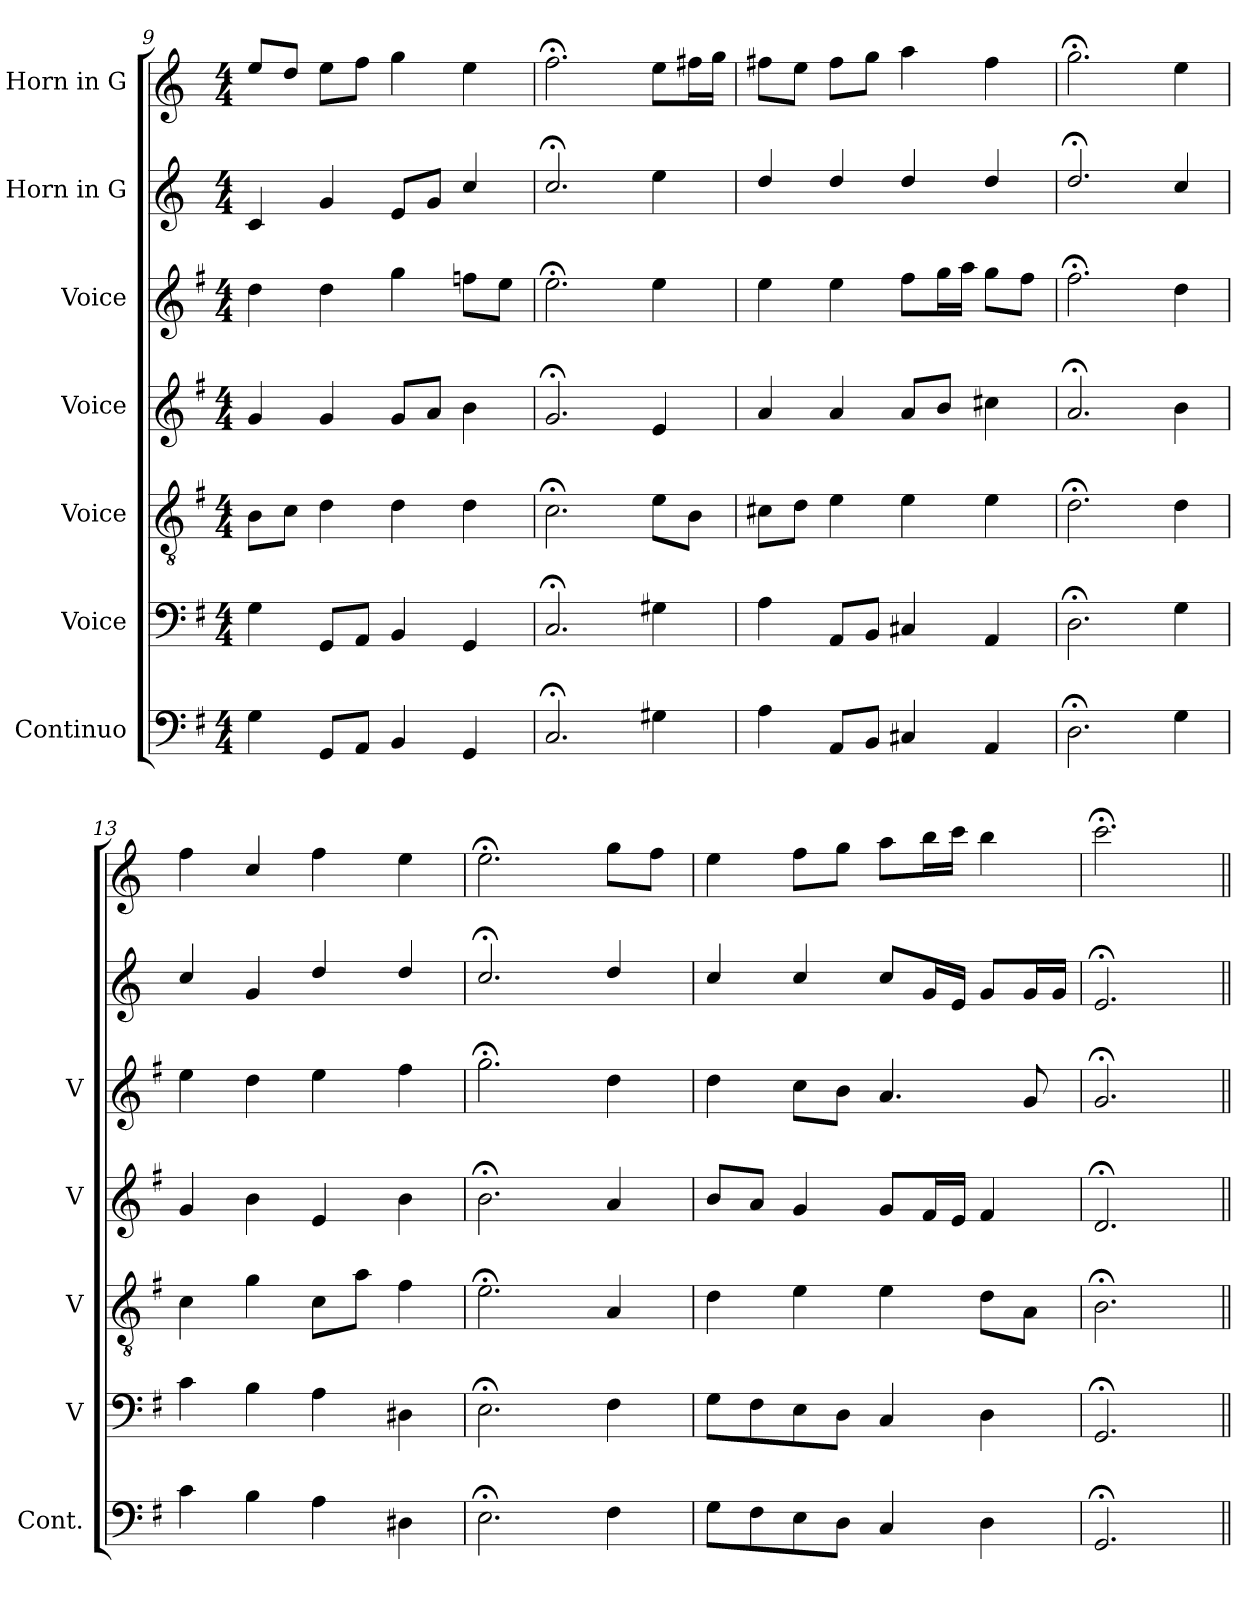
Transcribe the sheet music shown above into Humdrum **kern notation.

**kern	**kern	**kern	**kern	**kern	**kern	**kern
*part7	*part6	*part5	*part4	*part3	*part2	*part1
*staff7	*staff6	*staff5	*staff4	*staff3	*staff2	*staff1
*I"Continuo	*I"Voice	*I"Voice	*I"Voice	*I"Voice	*I"Horn in G	*I"Horn in G
*I'Cont.	*I'V	*I'V	*I'V	*I'V	*	*
*clefF4	*clefF4	*clefGv2	*clefG2	*clefG2	*clefG2	*clefG2
*ITrd7c12	*	*	*	*	*ITrd3c5	*ITrd3c5
*k[f#]	*k[f#]	*k[f#]	*k[f#]	*k[f#]	*k[f#]	*k[f#]
*M4/4	*M4/4	*M4/4	*M4/4	*M4/4	*M4/4	*M4/4
=9	=9	=9	=9	=9	=9	=9
4GG\	4G\	8B\L	4g/	4dd\	4G/	8b/L
.	.	8c\J	.	.	.	8a/J
8GGG/L	8GG/L	4d\	4g/	4dd\	4d/	8b\L
8AAA/J	8AA/J	.	.	.	.	8cc\J
4BBB/	4BB/	4d\	8g/L	4gg\	8B/L	4dd\
.	.	.	8a/J	.	8d/J	.
4GGG/	4GG/	4d\	4b\	8ffn\L	4g/	4b\
.	.	.	.	8ee\J	.	.
=10	=10	=10	=10	=10	=10	=10
2.CC;</	2.C;</	2.c;<\	2.g;</	2.ee;<\	2.g;</	2.cc;<\
4GG#X\	4G#X\	8e\L	4e/	4ee\	4b\	8b\L
.	.	8B\J	.	.	.	16cc#X\L
.	.	.	.	.	.	16dd\JJ
!!LO:PB:g=z
=11	=11	=11	=11	=11	=11	=11
4AA\	4A\	8c#X\L	4a/	4ee\	4a/	8cc#X\L
.	.	8d\J	.	.	.	8b\J
8AAA/L	8AA/L	4e\	4a/	4ee\	4a/	8cc#\L
8BBB/J	8BB/J	.	.	.	.	8dd\J
4CC#X/	4C#X/	4e\	8a/L	8ff#\L	4a/	4ee\
.	.	.	8b/J	16gg\L	.	.
.	.	.	.	16aa\JJ	.	.
4AAA/	4AA/	4e\	4cc#X\	8gg\L	4a/	4cc#\
.	.	.	.	8ff#\J	.	.
=12	=12	=12	=12	=12	=12	=12
2.DD;<\	2.D;<\	2.d;<\	2.a;</	2.ff#;<\	2.a;</	2.dd;<\
4GG\	4G\	4d\	4b\	4dd\	4g/	4b\
=13	=13	=13	=13	=13	=13	=13
4C\	4c\	4c\	4g/	4ee\	4g/	4cc\
4BB\	4B\	4g\	4b\	4dd\	4d/	4g/
4AA\	4A\	8c\L	4e/	4ee\	4a/	4cc\
.	.	8a\J	.	.	.	.
4DD#X\	4D#X\	4f#\	4b\	4ff#\	4a/	4b\
=14	=14	=14	=14	=14	=14	=14
2.EE;<\	2.E;<\	2.e;<\	2.b;<\	2.gg;<\	2.g;</	2.b;<\
4FF#\	4F#\	4A/	4a/	4dd\	4a/	8dd\L
.	.	.	.	.	.	8cc\J
=15	=15	=15	=15	=15	=15	=15
8GG\L	8G\L	4d\	8b/L	4dd\	4g/	4b\
8FF#\	8F#\	.	8a/J	.	.	.
8EE\	8E\	4e\	4g/	8cc\L	4g/	8cc\L
8DD\J	8D\J	.	.	8b\J	.	8dd\J
4CC/	4C/	4e\	8g/L	4.a/	8g/L	8ee\L
.	.	.	16f#/L	.	16d/L	16ff#\L
.	.	.	16e/JJ	.	16B/JJ	16gg\JJ
4DD\	4D\	8d\L	4f#/	.	8d/L	4ff#\
.	.	8A\J	.	8g/	16d/L	.
.	.	.	.	.	16d/JJ	.
=16	=16	=16	=16	=16	=16	=16
2.GGG;</	2.GG;</	2.B;<\	2.d;</	2.g;</	2.B;</	2.gg;<\
=||	=||	=||	=||	=||	=||	=||
*-	*-	*-	*-	*-	*-	*-
